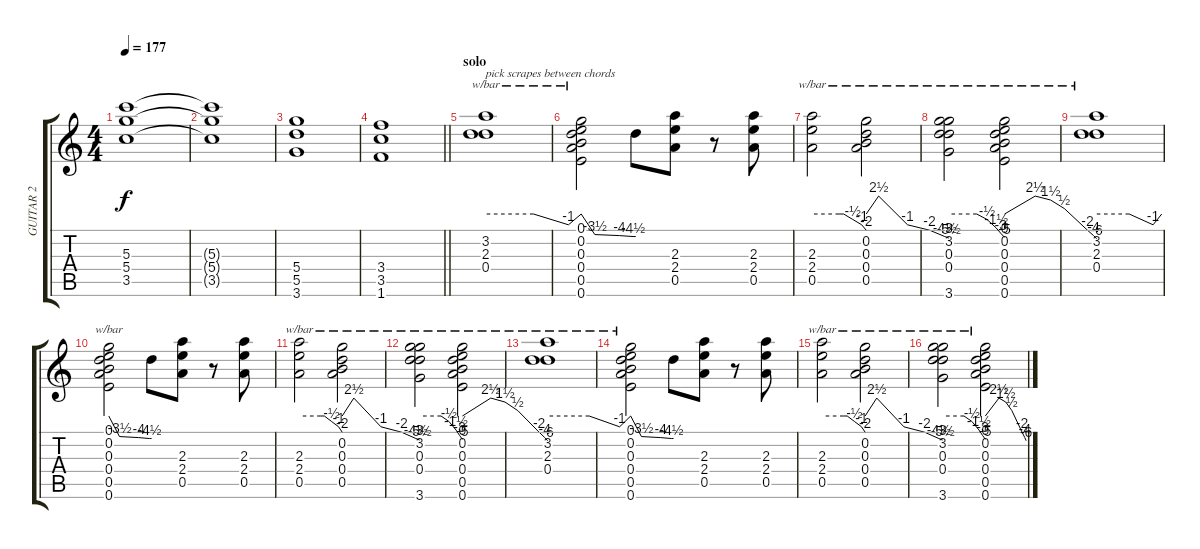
\track ("GUITAR 2" "GUITAR 2") {instrument distortionguitar}
\staff {score tabs}
\tuning (E4 B3 G4 D4 A3 E3) {hide}
\ts (4 4)
\tempo 177
\clef g2
\ks c
(5.3 5.4 3.5).1{dy f} |
(5.3{t} 5.4{t} 3.5{t}).1 |
(5.4 5.5 3.6).1 |
\barLineRight lightlight
(3.4 3.5 1.6).1 |
\section ("" "solo")
(3.2 2.3 0.4).1{tbe (custom default 0 0 30 0 52 -4 60 0) txt "pick scrapes between chords" balance 0 instrument distortionguitar} |
(0.1 0.2 0.3 0.4 0.5 0.6).2{tbe (custom default 0 0 15 -14 42 -16 57 -18 60 -18) instrument guitarfretnoise} 0.4{t}.8 (2.3 2.4 0.5).8{instrument distortionguitar} r.8 (2.3 2.4 0.5).8 |
(2.3 2.4 0.5).2{tbe (custom default 0 0 30 0 35 0 45 -2 55 -4 60 -8)} (0.2 0.3 0.4 0.5).2{tbe (custom default 0 0 9 10 30 -4 46 -8 57 -18 60 -22) instrument guitarfretnoise} |
(3.1 3.2 0.3 0.4 3.6).2{tbe (custom default 0 0 30 0 41 -2 51 -6 56 -12 60 -20) instrument distortionguitar} (0.1 0.2 0.3 0.4 0.5 0.6).2{tbe (custom default 0 0 20 10 30 6 39 2 54 -8 58 -16 60 -24) instrument guitarfretnoise} |
(3.2 2.3 0.4).1{tbe (custom default 0 0 30 0 52 -4 60 0) balance 0 instrument distortionguitar} |
(0.1 0.2 0.3 0.4 0.5 0.6).2{tbe (custom default 0 0 15 -14 42 -16 57 -18 60 -18) instrument guitarfretnoise} 0.4{t}.8 (2.3 2.4 0.5).8{instrument distortionguitar} r.8 (2.3 2.4 0.5).8 |
(2.3 2.4 0.5).2{tbe (custom default 0 0 30 0 35 0 45 -2 55 -4 60 -8)} (0.2 0.3 0.4 0.5).2{tbe (custom default 0 0 9 10 30 -4 46 -8 57 -18 60 -22) instrument guitarfretnoise} |
(3.1 3.2 0.3 0.4 3.6).2{tbe (custom default 0 0 30 0 41 -2 51 -6 56 -12 60 -20) instrument distortionguitar} (0.1 0.2 0.3 0.4 0.5 0.6).2{tbe (custom default 0 0 20 10 30 6 39 2 54 -8 58 -16 60 -24) instrument guitarfretnoise} |
(3.2 2.3 0.4).1{tbe (custom default 0 0 30 0 52 -4 60 0) balance 0 instrument distortionguitar} |
(0.1 0.2 0.3 0.4 0.5 0.6).2{tbe (custom default 0 0 15 -14 42 -16 57 -18 60 -18) instrument guitarfretnoise} 0.4{t}.8 (2.3 2.4 0.5).8{instrument distortionguitar} r.8 (2.3 2.4 0.5).8 |
(2.3 2.4 0.5).2{tbe (custom default 0 0 30 0 35 0 45 -2 55 -4 60 -8)} (0.2 0.3 0.4 0.5).2{tbe (custom default 0 0 9 10 30 -4 46 -8 57 -18 60 -22) instrument guitarfretnoise} |
(3.1 3.2 0.3 0.4 3.6).2{tbe (custom default 0 0 30 0 41 -2 51 -6 56 -12 60 -20) instrument distortionguitar} (0.1 0.2 0.3 0.4 0.5 0.6).2{tbe (custom default 0 0 20 10 30 6 39 2 54 -8 58 -16 60 -24) instrument guitarfretnoise}
